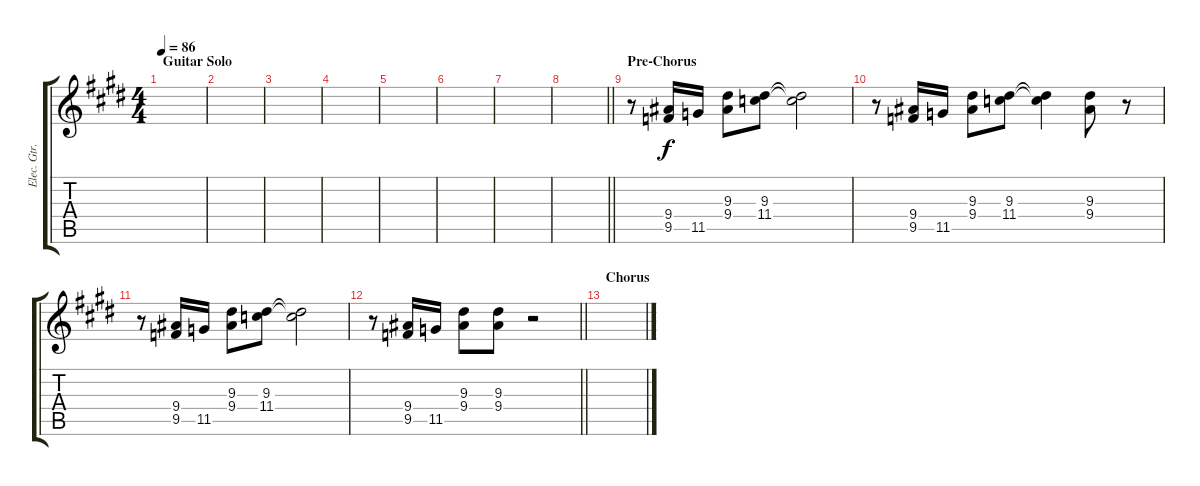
\track ("Elec. Gtr.2" "Elec. Gtr.") {instrument electricguitarclean}
\staff {score tabs}
\tuning (Eb4 Bb3 Gb3 Db3 Ab2 Eb2) {hide}
\ts (4 4)
\section ("" "Guitar Solo")
\tempo 86
\clef g2
\ks e
|
|
|
|
|
|
|
\barLineRight lightlight
|
\section ("" "Pre-Chorus")
r.8 (9.4 9.5).16 11.5.16 (9.3 9.4).8 (9.3 11.4).8 (9.3{t} 11.4{t}).2 |
r.8 (9.4 9.5).16 11.5.16 (9.3 9.4).8 (9.3 11.4).8 (9.3{t} 11.4{t}).4 (9.3 9.4).8 r.8 |
r.8 (9.4 9.5).16 11.5.16 (9.3 9.4).8 (9.3 11.4).8 (9.3{t} 11.4{t}).2 |
\barLineRight lightlight
r.8 (9.4 9.5).16 11.5.16 (9.3 9.4).8 (9.3 9.4).8 r.2 |
\section ("" "Chorus")
